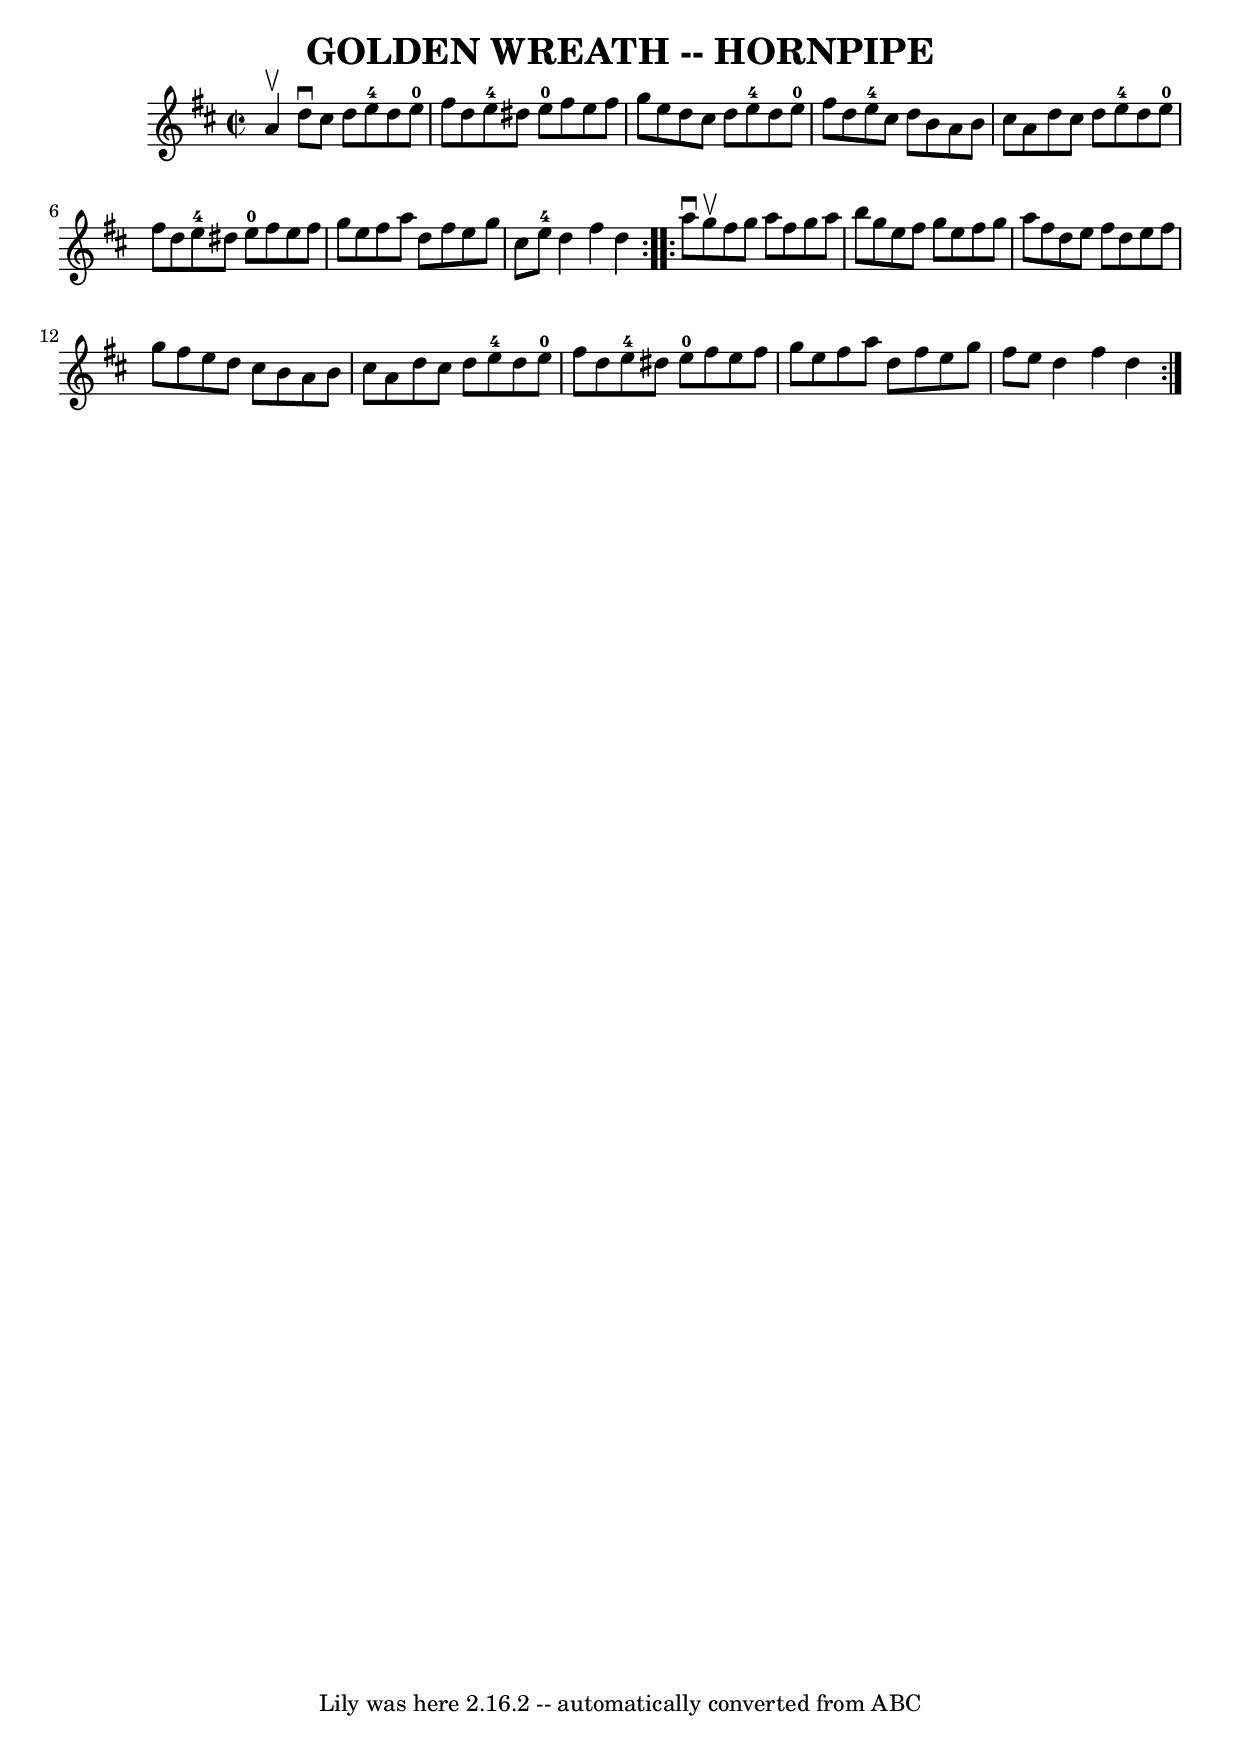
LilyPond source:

\version "2.16.2"
\include "Mammoth.ily"
\header {
	%% book = "Ryan's Mammoth Collection of Fiddle Tunes"
	crossRefNumber = "1"
	footnotes = ""
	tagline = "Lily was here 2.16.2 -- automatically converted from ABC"
	title = "GOLDEN WREATH -- HORNPIPE"
}
voicedefault =  {


\repeat volta 2 {
\override Staff.TimeSignature #'style = #'C
 \time 2/2 
\key d \major a'4^\upbow       |
 d''8^\downbow cis''8 
 d''8 e''8-4 d''8 e''8-0 fis''8 d''8    |
 e''8 
-4 dis''8 e''8-0 fis''8 e''8 fis''8 g''8 e''8    
|
 d''8 cis''8 d''8 e''8-4 d''8 e''8-0 fis''8    
d''8    |
 e''8-4 cis''8 d''8 b'8 a'8 b'8 cis''8  
 a'8    |
     |
 d''8 cis''8 d''8 e''8-4 d''8    
e''8-0 fis''8 d''8    |
 e''8-4 dis''8 e''8-0   
fis''8 e''8 fis''8 g''8 e''8    |
 fis''8 a''8 d''8   
 fis''8 e''8 g''8 cis''8 e''8-4   |
 d''4 fis''4    
d''4    }     \repeat volta 2 { a''8^\downbow g''8^\upbow       |
  
 fis''8 g''8 a''8 fis''8 g''8 a''8 b''8 g''8    |
   
e''8 fis''8 g''8 e''8 fis''8 g''8 a''8 fis''8    |
  
 d''8 e''8 fis''8 d''8 e''8 fis''8 g''8 fis''8    |
 
 e''8 d''8 cis''8 b'8 a'8 b'8 cis''8 a'8    |
     
|
 d''8 cis''8 d''8 e''8-4 d''8 e''8-0 fis''8    
d''8    |
 e''8-4 dis''8 e''8-0 fis''8 e''8 fis''8 
 g''8 e''8    |
 fis''8 a''8 d''8 fis''8 e''8 g''8  
 fis''8 e''8    |
 d''4 fis''4 d''4    }   
}

\score{
    <<

	\context Staff="default"
	{
	    \voicedefault 
	}

    >>
	\layout {
	}
	\midi {}
}
